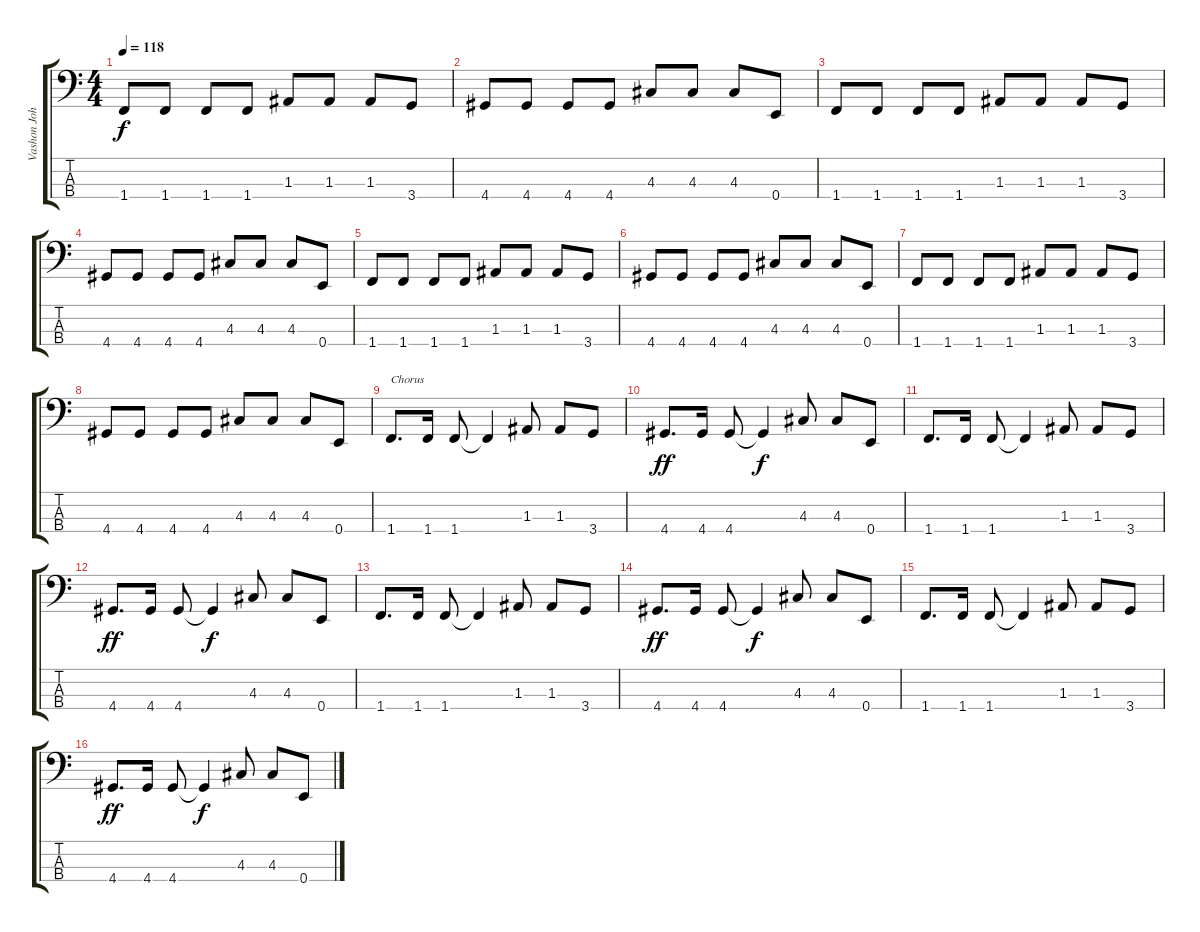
\track ("Vashon Johnson: Bass Fender" "Vashon Joh") {instrument electricbasspick}
\staff {score tabs}
\tuning (G2 D2 A1 E1) {hide}
\ts (4 4)
\tempo 118
\clef f4
\ks c
1.4.8{dy f} 1.4.8 1.4.8 1.4.8 1.3.8 1.3.8 1.3.8 3.4.8 |
4.4.8 4.4.8 4.4.8 4.4.8 4.3.8 4.3.8 4.3.8 0.4.8 |
1.4.8 1.4.8 1.4.8 1.4.8 1.3.8 1.3.8 1.3.8 3.4.8 |
4.4.8 4.4.8 4.4.8 4.4.8 4.3.8 4.3.8 4.3.8 0.4.8 |
1.4.8 1.4.8 1.4.8 1.4.8 1.3.8 1.3.8 1.3.8 3.4.8 |
4.4.8 4.4.8 4.4.8 4.4.8 4.3.8 4.3.8 4.3.8 0.4.8 |
1.4.8 1.4.8 1.4.8 1.4.8 1.3.8 1.3.8 1.3.8 3.4.8 |
4.4.8 4.4.8 4.4.8 4.4.8 4.3.8 4.3.8 4.3.8 0.4.8 |
1.4.8{d txt "Chorus"} 1.4.16 1.4.8 1.4{t}.4 1.3.8 1.3.8 3.4.8 |
4.4.8{d dy ff} 4.4.16 4.4.8 4.4{t}.4{dy f} 4.3.8 4.3.8 0.4.8 |
1.4.8{d} 1.4.16 1.4.8 1.4{t}.4 1.3.8 1.3.8 3.4.8 |
4.4.8{d dy ff} 4.4.16 4.4.8 4.4{t}.4{dy f} 4.3.8 4.3.8 0.4.8 |
1.4.8{d} 1.4.16 1.4.8 1.4{t}.4 1.3.8 1.3.8 3.4.8 |
4.4.8{d dy ff} 4.4.16 4.4.8 4.4{t}.4{dy f} 4.3.8 4.3.8 0.4.8 |
1.4.8{d} 1.4.16 1.4.8 1.4{t}.4 1.3.8 1.3.8 3.4.8 |
4.4.8{d dy ff} 4.4.16 4.4.8 4.4{t}.4{dy f} 4.3.8 4.3.8 0.4.8
